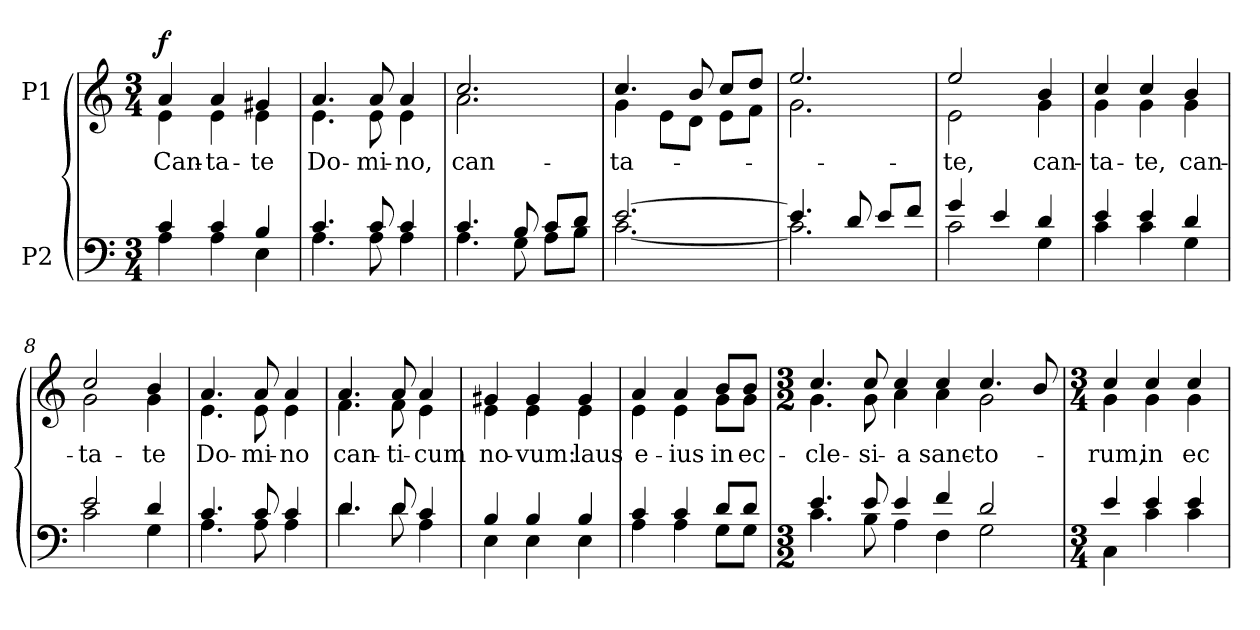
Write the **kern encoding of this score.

**kern	**kern	**text	**dynam
*part2	*part1	*part1	*part1
*staff2	*staff1	*staff1	*staff1
*I"P2	*I"P1	*	*
!!LO:PB:g=z
*clefF4	*clefG2	*	*
*k[]	*k[]	*	*
*C:	*C:	*	*
*M3/4	*M3/4	*	*
=1	=1	=1	=1
*^	*	*	*
!	!	!LO:TX:a:i:t=Animato	!	!
!	!	!	!LO:LY:b:color=#000000	!
*	*	*^	*	*
4ci/	4Ai\	4ai/	4ei\	Can-	f
!	!	!	!	!LO:LY:b:color=#000000	!
4ci/	4Ai\	4ai/	4ei\	-ta-	.
!	!	!	!	!LO:LY:b:color=#000000	!
4Bi/	4Ei\	4g#Xi/	4ei\	-te	.
=2	=2	=2	=2	=2	=2
!	!	!	!	!LO:LY:b:color=#000000	!
4.ci/	4.Ai\	4.ai/	4.ei\	Do-	.
!	!	!	!	!LO:LY:b:color=#000000	!
8ci/	8Ai\	8ai/	8ei\	-mi-	.
!	!	!	!	!LO:LY:b:color=#000000	!
4ci/	4Ai\	4ai/	4ei\	-no,	.
=3	=3	=3	=3	=3	=3
!	!	!	!	!LO:LY:b:color=#000000	!
4.ci/	4.Ai\	2.cci/	2.ai\	can-	.
8Bi/	8Gi\	.	.	.	.
8ci/L	8Ai\L	.	.	.	.
8di/J	8Bi\J	.	.	.	.
=4	=4	=4	=4	=4	=4
!	!	!	!	!LO:LY:b:color=#000000	!
[2.ei/	[2.ci\	4.cci/	4gi\	-ta-	.
.	.	.	8ei\L	.	.
.	.	8bi/	8di\J	.	.
.	.	8cci/L	8ei\L	.	.
.	.	8ddi/J	8fi\J	.	.
=5	=5	=5	=5	=5	=5
4.ei/]	2.ci\]	2.eei/	2.gi\	.	.
8di/	.	.	.	.	.
8ei/L	.	.	.	.	.
8fi/J	.	.	.	.	.
=6	=6	=6	=6	=6	=6
!	!	!	!	!LO:LY:b:color=#000000	!
4gi/	2ci\	2eei/	2ei\	-te,	.
4ei/	.	.	.	.	.
!	!	!	!	!LO:LY:b:color=#000000	!
4di/	4Gi\	4bi/	4gi\	can-	.
!!LO:LB:g=z	!!
=7	=7	=7	=7	=7	=7
!	!	!	!	!LO:LY:b:color=#000000	!
4ei/	4ci\	4cci/	4gi\	-ta-	.
!	!	!	!	!LO:LY:b:color=#000000	!
4ei/	4ci\	4cci/	4gi\	-te,	.
!	!	!	!	!LO:LY:b:color=#000000	!
4di/	4Gi\	4bi/	4gi\	can-	.
=8	=8	=8	=8	=8	=8
!	!	!	!	!LO:LY:b:color=#000000	!
2ei/	2ci\	2cci/	2gi\	-ta-	.
!	!	!	!	!LO:LY:b:color=#000000	!
4di/	4Gi\	4bi/	4gi\	-te	.
=9	=9	=9	=9	=9	=9
!	!	!	!	!LO:LY:b:color=#000000	!
4.ci/	4.Ai\	4.ai/	4.ei\	Do-	.
!	!	!	!	!LO:LY:b:color=#000000	!
8ci/	8Ai\	8ai/	8ei\	-mi-	.
!	!	!	!	!LO:LY:b:color=#000000	!
4ci/	4Ai\	4ai/	4ei\	-no	.
=10	=10	=10	=10	=10	=10
!	!	!	!	!LO:LY:b:color=#000000	!
4.di/	4.di\	4.ai/	4.fi\	can-	.
!	!	!	!	!LO:LY:b:color=#000000	!
8di/	8di\	8ai/	8fi\	-ti-	.
!	!	!	!	!LO:LY:b:color=#000000	!
4ci/	4Ai\	4ai/	4ei\	-cum	.
=11	=11	=11	=11	=11	=11
!	!	!	!	!LO:LY:b:color=#000000	!
4Bi/	4Ei\	4g#Xi/	4ei\	no-	.
!	!	!	!	!LO:LY:b:color=#000000	!
4Bi/	4Ei\	4g#i/	4ei\	-vum:	.
!	!	!	!	!LO:LY:b:color=#000000	!
4Bi/	4Ei\	4g#i/	4ei\	laus	.
=12	=12	=12	=12	=12	=12
!	!	!	!	!LO:LY:b:color=#000000	!
4ci/	4Ai\	4ai/	4ei\	e-	.
!	!	!	!	!LO:LY:b:color=#000000	!
4ci/	4Ai\	4ai/	4ei\	-ius	.
!	!	!	!	!LO:LY:b:color=#000000	!
8di/L	8Gi\L	8bi/L	8gi\L	in	.
!	!	!	!	!LO:LY:b:color=#000000	!
8di/J	8Gi\J	8bi/J	8gi\J	ec-	.
!!LO:LB:g=z	!!
=13	=13	=13	=13	=13	=13
*M3/2	*	*M3/2	*	*	*
!	!	!	!	!LO:LY:b:color=#000000	!
4.ei/	4.ci\	4.cci/	4.gi\	-cle-	.
!	!	!	!	!LO:LY:b:color=#000000	!
8ei/	8Bi\	8cci/	8gi\	-si-	.
!	!	!	!	!LO:LY:b:color=#000000	!
4ei/	4Ai\	4cci/	4ai\	-a	.
!	!	!	!	!LO:LY:b:color=#000000	!
4fi/	4Fi\	4cci/	4ai\	sanc-	.
!	!	!	!	!LO:LY:b:color=#000000	!
2di/	2Gi\	4.cci/	2gi\	-to-	.
.	.	8bi/	.	.	.
=14	=14	=14	=14	=14	=14
*M3/4	*	*M3/4	*	*	*
!	!	!	!	!LO:LY:b:color=#000000	!
4ei/	4Ci\	4cci/	4gi\	-rum,	.
!	!	!	!	!LO:LY:b:color=#000000	!
4ei/	4ci\	4cci/	4gi\	in	.
!	!	!	!	!LO:LY:b:color=#000000	!
4ei/	4ci\	4cci/	4gi\	ec-	.
*v	*v	*	*	*	*
*	*v	*v	*	*
=	=	=	=
*-	*-	*-	*-
